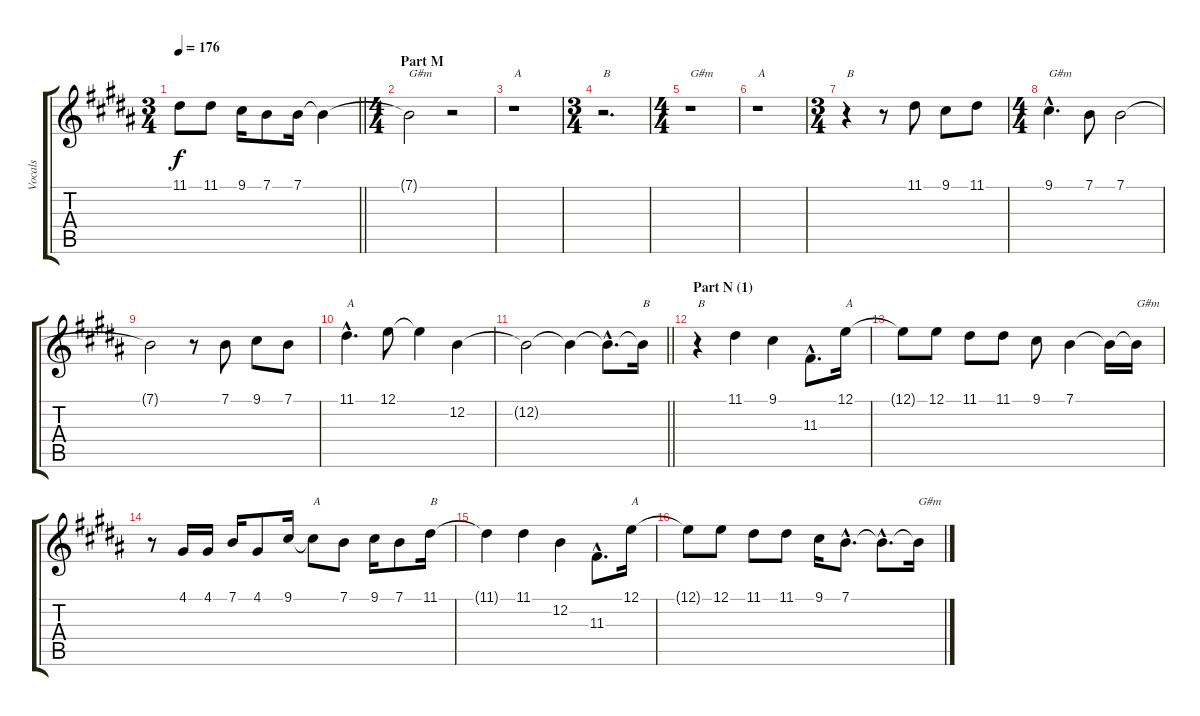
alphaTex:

\track ("Vocals" "Vocals") {instrument trumpet}
\staff {score tabs}
\tuning (E4 B3 G3 D3 A2 E2) {hide}
\ts (3 4)
\tempo 176
\clef g2
\barLineRight lightlight
\ks b
11.1{t}.8{dy f} 11.1.8 9.1.16 7.1.8 7.1.16 7.1{t}.4 |
\ts (4 4)
\section ("" "Part M")
7.1{t}.2{txt "G#m"} r.2 |
r.1{txt "A"} |
\ts (3 4)
r.2{d txt "B"} |
\ts (4 4)
r.1{txt "G#m"} |
r.1{txt "A"} |
\ts (3 4)
r.4{txt "B"} r.8 11.1.8 9.1.8 11.1.8 |
\ts (4 4)
9.1{hac}.4{d txt "G#m"} 7.1.8 7.1.2 |
7.1{t}.2 r.8 7.1.8 9.1.8 7.1.8 |
11.1{hac}.4{d txt "A"} 12.1.8 12.1{t}.4 12.2.4 |
\barLineRight lightlight
12.2{t}.2 12.2{t}.4 12.2{hac t}.8{d} 12.2{t}.16{txt "B"} |
\section ("" "Part N (1)")
r.4{txt "B"} 11.1.4 9.1.4 11.3{hac}.8{d} 12.1.16{txt "A"} |
12.1{t}.8 12.1.8 11.1.8 11.1.8 9.1.8 7.1.4 7.1{t}.16 7.1{t}.16{txt "G#m"} |
r.8 4.1.16 4.1.16 7.1.16 4.1.8 9.1.16 9.1{t}.8{txt "A"} 7.1.8 9.1.16 7.1.8 11.1.16{txt "B"} |
11.1{t}.4 11.1.4 12.2.4 11.3{hac}.8{d} 12.1.16{txt "A"} |
12.1{t}.8 12.1.8 11.1.8 11.1.8 9.1.16 7.1{hac}.8{d} 7.1{hac t}.8{d} 7.1{t}.16{txt "G#m"}
